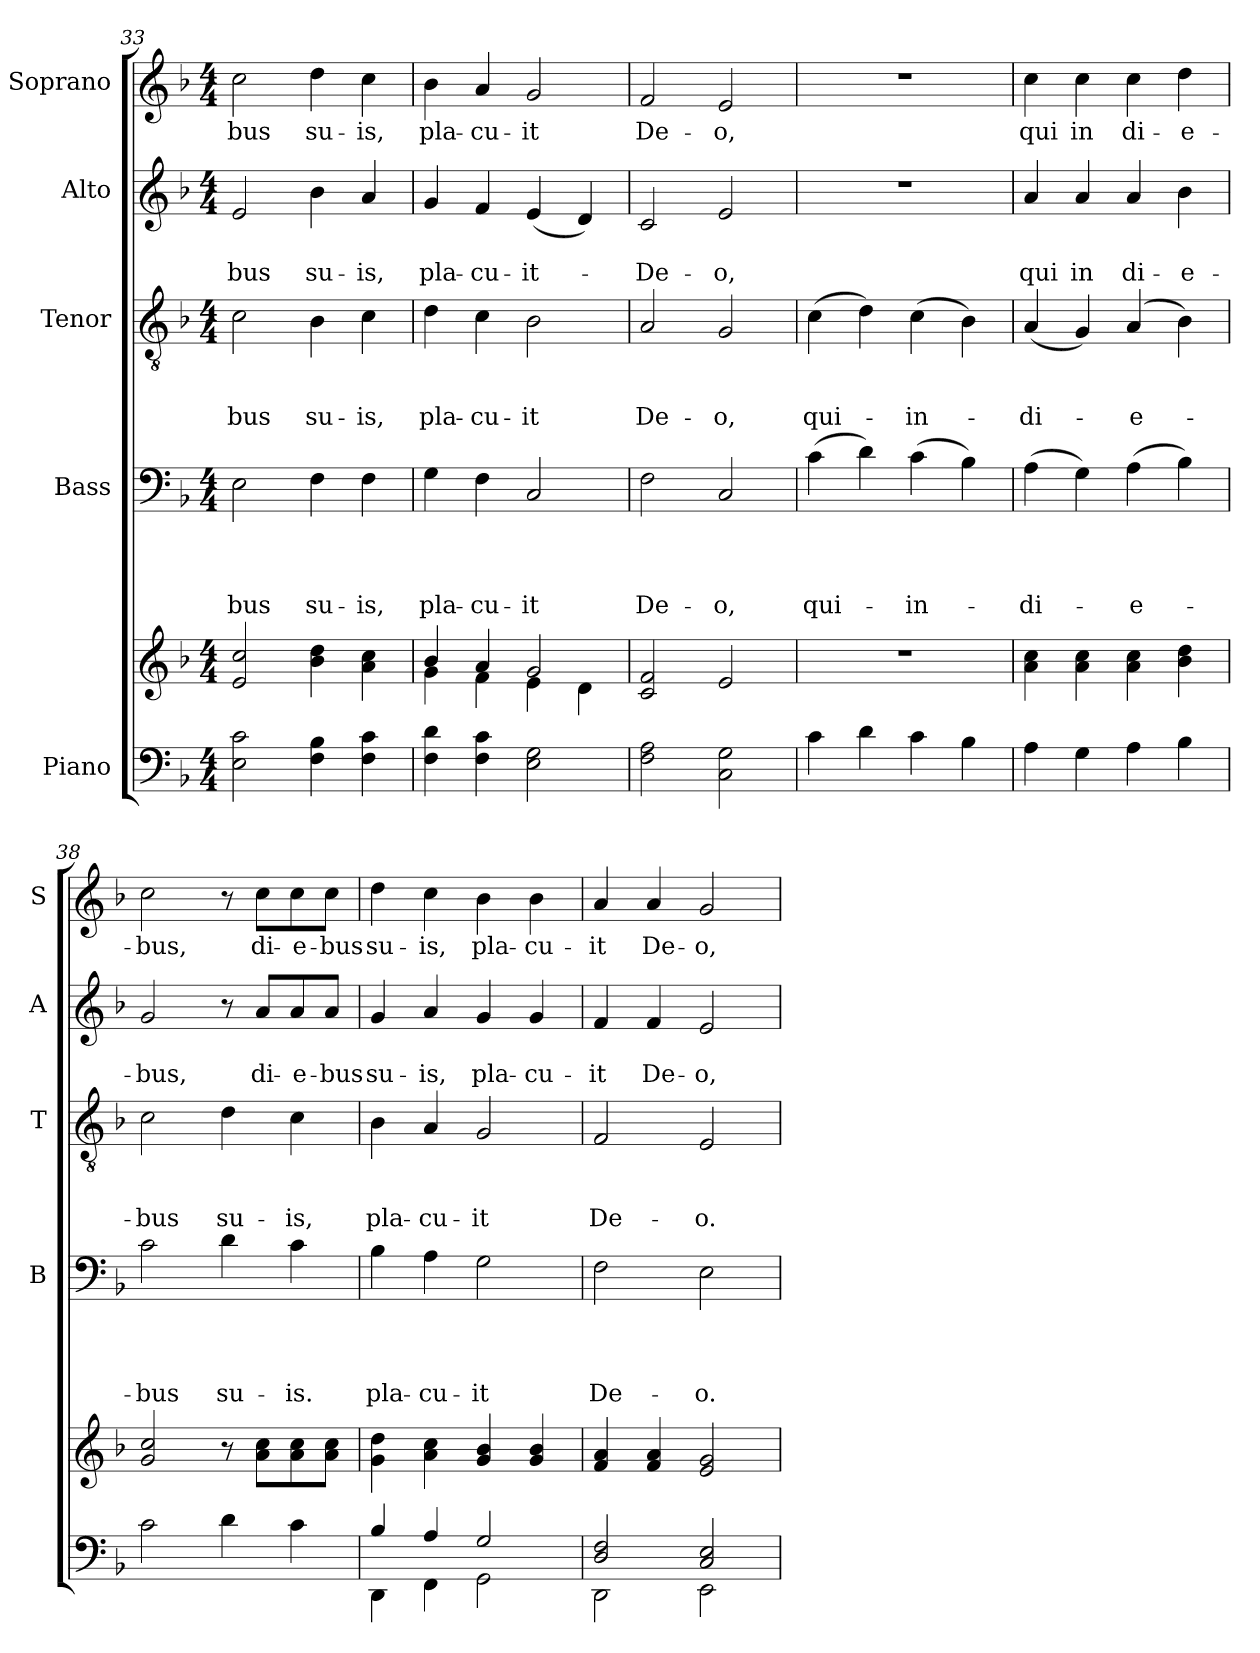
**kern	**kern	**kern	**text	**text	**text	**text	**kern	**text	**text	**text	**kern	**text	**text	**kern	**text
*part5	*part5	*part4	*part4	*part4	*part4	*part4	*part3	*part3	*part3	*part3	*part2	*part2	*part2	*part1	*part1
*staff6	*staff5	*staff4	*staff4	*staff4	*staff4	*staff4	*staff3	*staff3	*staff3	*staff3	*staff2	*staff2	*staff2	*staff1	*staff1
*I"Piano	*	*I"Bass	*	*	*	*	*I"Tenor	*	*	*	*I"Alto	*	*	*I"Soprano	*
*	*	*I'B	*	*	*	*	*I'T	*	*	*	*I'A	*	*	*I'S	*
!!LO:LB:g=z
*clefF4	*clefG2	*clefF4	*	*	*	*	*clefGv2	*	*	*	*clefG2	*	*	*clefG2	*
*k[b-]	*k[b-]	*k[b-]	*	*	*	*	*k[b-]	*	*	*	*k[b-]	*	*	*k[b-]	*
*F:	*F:	*F:	*	*	*	*	*F:	*	*	*	*F:	*	*	*F:	*
*M4/4	*M4/4	*M4/4	*	*	*	*	*M4/4	*	*	*	*M4/4	*	*	*M4/4	*
=33	=33	=33	=33	=33	=33	=33	=33	=33	=33	=33	=33	=33	=33	=33	=33
!	!	!	!	!	!	!LO:LY:b	!	!	!	!LO:LY:b	!	!	!LO:LY:b	!	!LO:LY:b
2E\ 2c\	2e/ 2cc/	2E\	.	.	.	-bus	2c\	.	.	-bus	2e/	.	-bus	2cc\	-bus
!	!	!	!	!	!	!LO:LY:b	!	!	!	!LO:LY:b	!	!	!LO:LY:b	!	!LO:LY:b
4F\ 4B-\	4b-\ 4dd\	4F\	.	.	.	su-	4B-\	.	.	su-	4b-\	.	su-	4dd\	su-
!	!	!	!	!	!	!LO:LY:b	!	!	!	!LO:LY:b	!	!	!LO:LY:b	!	!LO:LY:b
4F\ 4c\	4a\ 4cc\	4F\	.	.	.	-is,	4c\	.	.	-is,	4a/	.	-is,	4cc\	-is,
=34	=34	=34	=34	=34	=34	=34	=34	=34	=34	=34	=34	=34	=34	=34	=34
*	*^	*	*	*	*	*	*	*	*	*	*	*	*	*	*
!	!	!	!	!	!	!	!LO:LY:b	!	!	!	!LO:LY:b	!	!	!LO:LY:b	!	!LO:LY:b
4F\ 4d\	4b-/	4g\	4G\	.	.	.	pla-	4d\	.	.	pla-	4g/	.	pla-	4b-\	pla-
!	!	!	!	!	!	!	!LO:LY:b	!	!	!	!LO:LY:b	!	!	!LO:LY:b	!	!LO:LY:b
4F\ 4c\	4a/	4f\	4F\	.	.	.	-cu-	4c\	.	.	-cu-	4f/	.	-cu-	4a/	-cu-
!	!	!	!	!	!	!	!LO:LY:b	!	!	!	!LO:LY:b	!	!	!LO:LY:b	!	!LO:LY:b
2E\ 2G\	2g/	4e\	2C/	.	.	.	-it	2B-\	.	.	-it	(<4e/	.	-it-	2g/	-it
.	.	4d\	.	.	.	.	.	.	.	.	.	4d/)	.	.	.	.
=35	=35	=35	=35	=35	=35	=35	=35	=35	=35	=35	=35	=35	=35	=35	=35	=35
!	!	!	!	!	!	!	!LO:LY:b	!	!	!	!LO:LY:b	!	!	!LO:LY:b	!	!LO:LY:b
*	*v	*v	*	*	*	*	*	*	*	*	*	*	*	*	*	*
2F\ 2A\	2c/ 2f/	2F\	.	.	.	De-	2A/	.	.	De-	2c/	.	-De-	2f/	De-
!	!	!	!	!	!	!LO:LY:b	!	!	!	!LO:LY:b	!	!	!LO:LY:b	!	!LO:LY:b
2C\ 2G\	2e/	2C/	.	.	.	-o,	2G/	.	.	-o,	2e/	.	-o,	2e/	-o,
=36	=36	=36	=36	=36	=36	=36	=36	=36	=36	=36	=36	=36	=36	=36	=36
!	!	!	!	!	!	!LO:LY:b	!	!	!	!LO:LY:b	!	!	!	!	!
4c\	1r	(>4c\	.	.	.	qui-	(>4c\	.	.	qui-	1r	.	.	1r	.
4d\	.	4d\)	.	.	.	.	4d\)	.	.	.	.	.	.	.	.
!	!	!	!	!	!	!LO:LY:b	!	!	!	!LO:LY:b	!	!	!	!	!
4c\	.	(>4c\	.	.	.	-in-	(>4c\	.	.	-in-	.	.	.	.	.
4B-\	.	4B-\)	.	.	.	.	4B-\)	.	.	.	.	.	.	.	.
=37	=37	=37	=37	=37	=37	=37	=37	=37	=37	=37	=37	=37	=37	=37	=37
!	!	!	!	!	!	!LO:LY:b	!	!	!	!LO:LY:b	!	!	!LO:LY:b	!	!LO:LY:b
4A\	4a\ 4cc\	(>4A\	.	.	.	-di-	(<4A/	.	.	-di-	4a/	.	qui	4cc\	qui
!	!	!	!	!	!	!	!	!	!	!	!	!	!LO:LY:b	!	!LO:LY:b
4G\	4a\ 4cc\	4G\)	.	.	.	.	4G/)	.	.	.	4a/	.	in	4cc\	in
!	!	!	!	!	!	!LO:LY:b	!	!	!	!LO:LY:b	!	!	!LO:LY:b	!	!LO:LY:b
4A\	4a\ 4cc\	(>4A\	.	.	.	-e-	(4A/	.	.	-e-	4a/	.	di-	4cc\	di-
!	!	!	!	!	!	!	!	!	!	!	!	!	!LO:LY:b	!	!LO:LY:b
4B-\	4b-\ 4dd\	4B-\)	.	.	.	.	4B-\)	.	.	.	4b-\	.	-e-	4dd\	-e-
=38	=38	=38	=38	=38	=38	=38	=38	=38	=38	=38	=38	=38	=38	=38	=38
!	!	!	!	!	!	!LO:LY:b	!	!	!	!LO:LY:b	!	!	!LO:LY:b	!	!LO:LY:b
2c\	2g/ 2cc/	2c\	.	.	.	-bus	2c\	.	.	-bus	2g/	.	-bus,	2cc\	-bus,
!	!	!	!	!	!	!LO:LY:b	!	!	!	!LO:LY:b	!	!	!	!	!
4d\	8r	4d\	.	.	.	su-	4d\	.	.	su-	8r	.	.	8r	.
!	!	!	!	!	!	!	!	!	!	!	!	!	!LO:LY:b	!	!LO:LY:b
.	8a\ 8cc\L	.	.	.	.	.	.	.	.	.	8a/L	.	di-	8cc\L	di-
!	!	!	!	!	!	!LO:LY:b	!	!	!	!LO:LY:b	!	!	!LO:LY:b	!	!LO:LY:b
4c\	8a\ 8cc\	4c\	.	.	.	-is.	4c\	.	.	-is,	8a/	.	-e-	8cc\	-e-
!	!	!	!	!	!	!	!	!	!	!	!	!	!LO:LY:b	!	!LO:LY:b
.	8a\ 8cc\J	.	.	.	.	.	.	.	.	.	8a/J	.	-bus	8cc\J	-bus
=39	=39	=39	=39	=39	=39	=39	=39	=39	=39	=39	=39	=39	=39	=39	=39
*^	*	*	*	*	*	*	*	*	*	*	*	*	*	*	*
!	!	!	!	!	!	!	!LO:LY:b	!	!	!	!LO:LY:b	!	!	!LO:LY:b	!	!LO:LY:b
4B-/	4DD\	4g\ 4dd\	4B-\	.	.	.	pla-	4B-\	.	.	pla-	4g/	.	su-	4dd\	su-
!	!	!	!	!	!	!	!LO:LY:b	!	!	!	!LO:LY:b	!	!	!LO:LY:b	!	!LO:LY:b
4A/	4FF\	4a\ 4cc\	4A\	.	.	.	-cu-	4A/	.	.	-cu-	4a/	.	-is,	4cc\	-is,
!	!	!	!	!	!	!	!LO:LY:b	!	!	!	!LO:LY:b	!	!	!LO:LY:b	!	!LO:LY:b
2G/	2GG\	4g/ 4b-/	2G\	.	.	.	-it	2G/	.	.	-it	4g/	.	pla-	4b-\	pla-
!	!	!	!	!	!	!	!	!	!	!	!	!	!	!LO:LY:b	!	!LO:LY:b
.	.	4g/ 4b-/	.	.	.	.	.	.	.	.	.	4g/	.	-cu-	4b-\	-cu-
!!LO:PB:g=z
=40	=40	=40	=40	=40	=40	=40	=40	=40	=40	=40	=40	=40	=40	=40	=40	=40
!	!	!	!	!	!	!	!LO:LY:b	!	!	!	!LO:LY:b	!	!	!LO:LY:b	!	!LO:LY:b
2D/ 2F/	2DD\	4f/ 4a/	2F\	.	.	.	De-	2F/	.	.	De-	4f/	.	-it	4a/	-it
!	!	!	!	!	!	!	!	!	!	!	!	!	!	!LO:LY:b	!	!LO:LY:b
.	.	4f/ 4a/	.	.	.	.	.	.	.	.	.	4f/	.	De-	4a/	De-
!	!	!	!	!	!	!	!LO:LY:b	!	!	!	!LO:LY:b	!	!	!LO:LY:b	!	!LO:LY:b
2C/ 2E/	2EE\	2e/ 2g/	2E\	.	.	.	-o.	2E/	.	.	-o.	2e/	.	-o,	2g/	-o,
*v	*v	*	*	*	*	*	*	*	*	*	*	*	*	*	*	*
=	=	=	=	=	=	=	=	=	=	=	=	=	=	=	=
*-	*-	*-	*-	*-	*-	*-	*-	*-	*-	*-	*-	*-	*-	*-	*-
